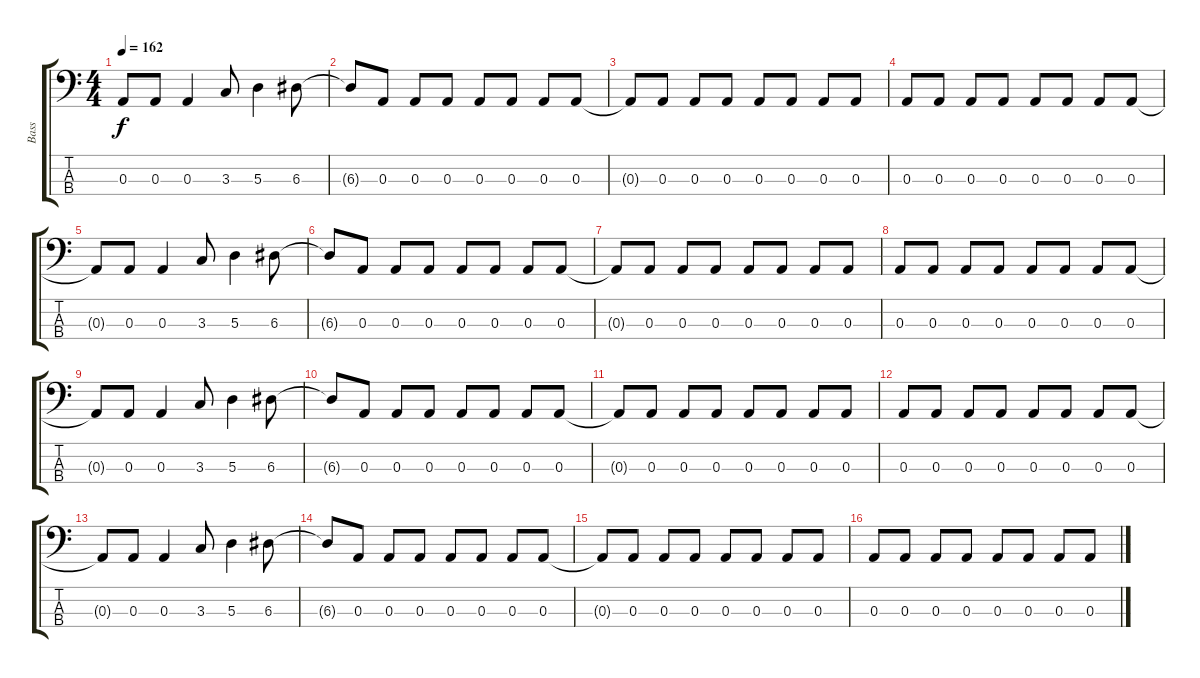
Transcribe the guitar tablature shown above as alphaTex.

\track ("Bass" "Bass") {instrument electricbasspick}
\staff {score tabs}
\tuning (G2 D2 A1 E1) {hide}
\ts (4 4)
\tempo 162
\clef f4
\ks c
0.3{t}.8{dy f} 0.3.8 0.3.4 3.3.8 5.3.4 6.3.8 |
6.3{t}.8 0.3.8 0.3.8 0.3.8 0.3.8 0.3.8 0.3.8 0.3.8 |
0.3{t}.8 0.3.8 0.3.8 0.3.8 0.3.8 0.3.8 0.3.8 0.3.8 |
0.3.8 0.3.8 0.3.8 0.3.8 0.3.8 0.3.8 0.3.8 0.3.8 |
0.3{t}.8 0.3.8 0.3.4 3.3.8 5.3.4 6.3.8 |
6.3{t}.8 0.3.8 0.3.8 0.3.8 0.3.8 0.3.8 0.3.8 0.3.8 |
0.3{t}.8 0.3.8 0.3.8 0.3.8 0.3.8 0.3.8 0.3.8 0.3.8 |
0.3.8 0.3.8 0.3.8 0.3.8 0.3.8 0.3.8 0.3.8 0.3.8 |
0.3{t}.8 0.3.8 0.3.4 3.3.8 5.3.4 6.3.8 |
6.3{t}.8 0.3.8 0.3.8 0.3.8 0.3.8 0.3.8 0.3.8 0.3.8 |
0.3{t}.8 0.3.8 0.3.8 0.3.8 0.3.8 0.3.8 0.3.8 0.3.8 |
0.3.8 0.3.8 0.3.8 0.3.8 0.3.8 0.3.8 0.3.8 0.3.8 |
0.3{t}.8 0.3.8 0.3.4 3.3.8 5.3.4 6.3.8 |
6.3{t}.8 0.3.8 0.3.8 0.3.8 0.3.8 0.3.8 0.3.8 0.3.8 |
0.3{t}.8 0.3.8 0.3.8 0.3.8 0.3.8 0.3.8 0.3.8 0.3.8 |
0.3.8 0.3.8 0.3.8 0.3.8 0.3.8 0.3.8 0.3.8 0.3.8
